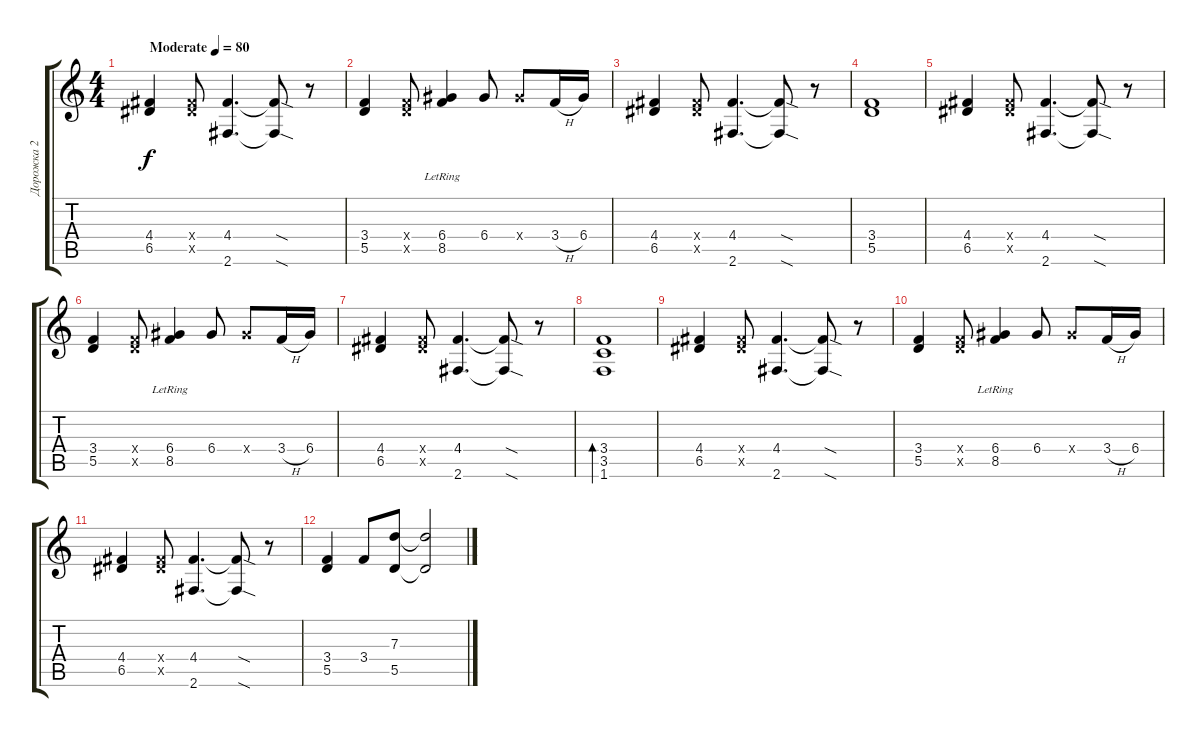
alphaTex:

\track ("Дорожка 2" "Дорожка 2") {instrument electricguitarjazz}
\staff {score tabs}
\tuning (E4 B3 G3 D3 A2 E2) {hide}
\ts (4 4)
\tempo (80 "Moderate")
\clef g2
\ks c
(4.4 6.5).4{dy f instrument electricguitarjazz} (4.4{x} 6.5{x}).8 (4.4 2.6).4{d} (4.4{sod t} 2.6{sod t}).8 r.8 |
(3.4 5.5).4 (3.4{x} 5.5{x}).8 (6.4 8.5{lr}).4 6.4.8 6.4{x}.8 3.4{h}.16 6.4.16 |
(4.4 6.5).4 (4.4{x} 6.5{x}).8 (4.4 2.6).4{d} (4.4{sod t} 2.6{sod t}).8 r.8 |
(3.4 5.5).1 |
(4.4 6.5).4 (4.4{x} 6.5{x}).8 (4.4 2.6).4{d} (4.4{sod t} 2.6{sod t}).8 r.8 |
(3.4 5.5).4 (3.4{x} 5.5{x}).8 (6.4 8.5{lr}).4 6.4.8 6.4{x}.8 3.4{h}.16 6.4.16 |
(4.4 6.5).4 (4.4{x} 6.5{x}).8 (4.4 2.6).4{d} (4.4{sod t} 2.6{sod t}).8 r.8 |
(3.4 3.5 1.6).1{bd 120} |
(4.4 6.5).4 (4.4{x} 6.5{x}).8 (4.4 2.6).4{d} (4.4{sod t} 2.6{sod t}).8 r.8 |
(3.4 5.5).4 (3.4{x} 5.5{x}).8 (6.4 8.5{lr}).4 6.4.8 6.4{x}.8 3.4{h}.16 6.4.16 |
(4.4 6.5).4 (4.4{x} 6.5{x}).8 (4.4 2.6).4{d} (4.4{sod t} 2.6{sod t}).8 r.8 |
(3.4 5.5).4 3.4.8 (7.3 5.5).8 (7.3{t} 5.5{t}).2
